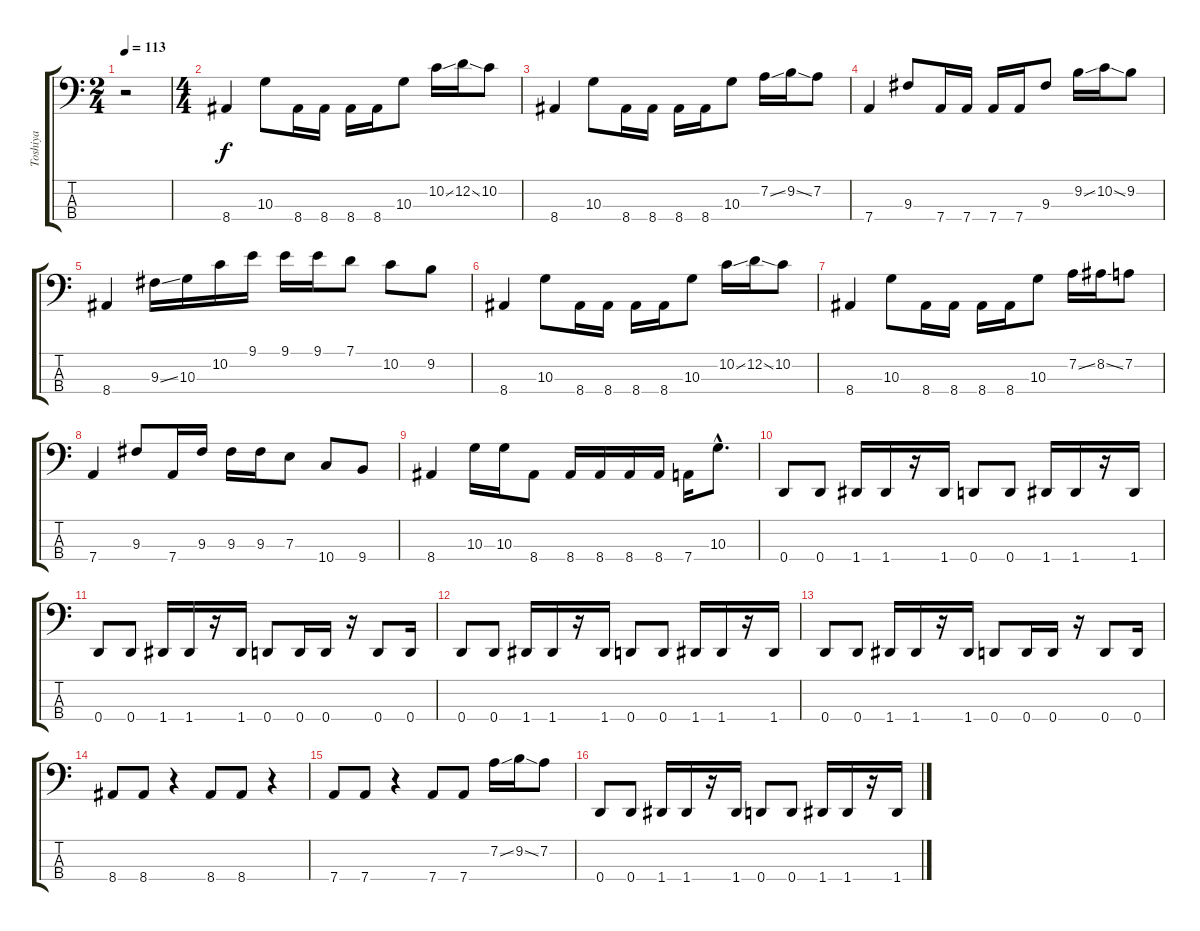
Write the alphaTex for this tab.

\track ("Toshiya" "Toshiya") {instrument electricbasspick}
\staff {score tabs}
\tuning (G2 D2 A1 D1) {hide}
\ts (2 4)
\tempo 113
\clef f4
\ks c
r.2{dy f} |
\ts (4 4)
8.4.4 10.3.8 8.4.16 8.4.16 8.4.16 8.4.16 10.3.8 10.2{ss}.16 12.2{ss}.16 10.2.8 |
8.4.4 10.3.8 8.4.16 8.4.16 8.4.16 8.4.16 10.3.8 7.2{ss}.16 9.2{ss}.16 7.2.8 |
7.4.4 9.3.8 7.4.16 7.4.16 7.4.16 7.4.16 9.3.8 9.2{ss}.16 10.2{ss}.16 9.2.8 |
8.4.4 9.3{ss}.16 10.3.16 10.2.16 9.1.16 9.1.16 9.1.16 7.1.8 10.2.8 9.2.8 |
8.4.4 10.3.8 8.4.16 8.4.16 8.4.16 8.4.16 10.3.8 10.2{ss}.16 12.2{ss}.16 10.2.8 |
8.4.4 10.3.8 8.4.16 8.4.16 8.4.16 8.4.16 10.3.8 7.2{ss}.16 8.2{ss}.16 7.2.8 |
7.4.4 9.3.8 7.4.16 9.3.16 9.3.16 9.3.16 7.3.8 10.4.8 9.4.8 |
8.4.4 10.3.16 10.3.16 8.4.8 8.4.16 8.4.16 8.4.16 8.4.16 7.4.16 10.3{hac}.8{d} |
0.4.8 0.4.8 1.4.16 1.4.16 r.16 1.4.16 0.4.8 0.4.8 1.4.16 1.4.16 r.16 1.4.16 |
0.4.8 0.4.8 1.4.16 1.4.16 r.16 1.4.16 0.4.8 0.4.16 0.4.16 r.16 0.4.8 0.4.16 |
0.4.8 0.4.8 1.4.16 1.4.16 r.16 1.4.16 0.4.8 0.4.8 1.4.16 1.4.16 r.16 1.4.16 |
0.4.8 0.4.8 1.4.16 1.4.16 r.16 1.4.16 0.4.8 0.4.16 0.4.16 r.16 0.4.8 0.4.16 |
8.4.8 8.4.8 r.4 8.4.8 8.4.8 r.4 |
7.4.8 7.4.8 r.4 7.4.8 7.4.8 7.2{ss}.16 9.2{ss}.16 7.2.8 |
0.4.8 0.4.8 1.4.16 1.4.16 r.16 1.4.16 0.4.8 0.4.8 1.4.16 1.4.16 r.16 1.4.16
